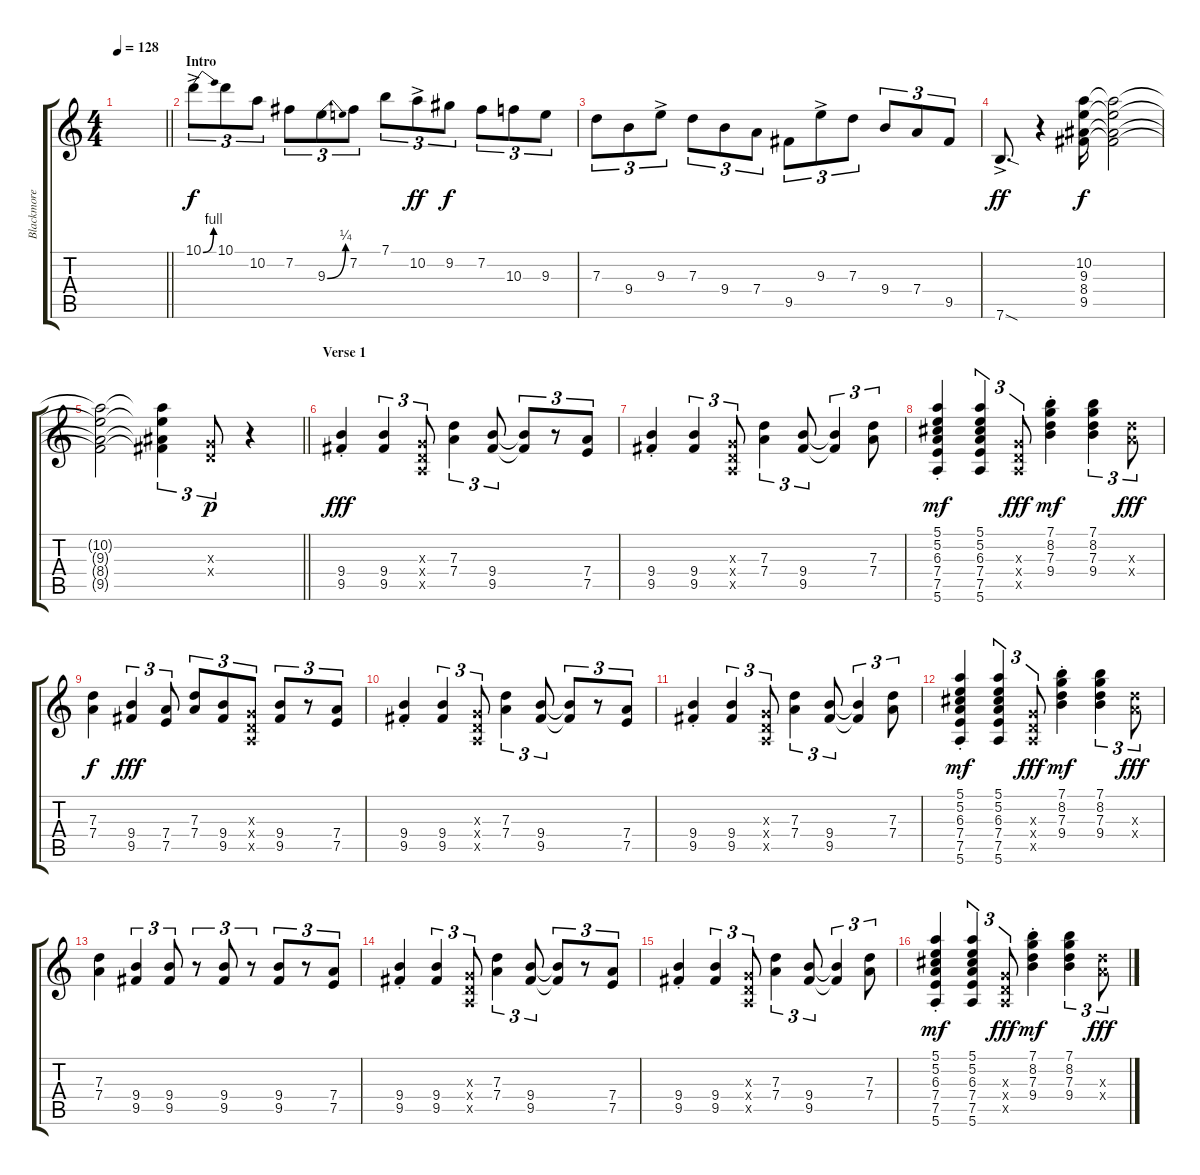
\track ("Blackmore" "Blackmore") {instrument overdrivenguitar}
\staff {score tabs}
\tuning (E4 B3 G3 D3 A2 E2) {hide}
\ts (4 4)
\tempo 128
\clef g2
\barLineRight lightlight
\ks c
|
\section ("" "Intro")
10.1{be (bend 0 0 60 4) ac}.8{tu (3 2)} 10.1.8{tu (3 2) dy f} 10.2.8{tu (3 2)} 7.2.8{tu (3 2)} 9.3{be (bend 0 0 60 1)}.8{tu (3 2)} 7.2.8{tu (3 2)} 7.1.8{tu (3 2)} 10.2{ac}.8{tu (3 2) dy ff} 9.2.8{tu (3 2) dy f} 7.2.8{tu (3 2)} 10.3.8{tu (3 2)} 9.3.8{tu (3 2)} |
7.3.8{tu (3 2)} 9.4.8{tu (3 2)} 9.3{ac}.8{tu (3 2)} 7.3.8{tu (3 2)} 9.4.8{tu (3 2)} 7.4.8{tu (3 2)} 9.5.8{tu (3 2)} 9.3{ac}.8{tu (3 2)} 7.3.8{tu (3 2)} 9.4.8{tu (3 2)} 7.4.8{tu (3 2)} 9.5.8{tu (3 2)} |
7.6{sod ac}.8{d dy ff} r.4 (10.2 9.3 8.4 9.5).16{dy f} (10.2{t} 9.3{t} 8.4{t} 9.5{t}).2 |
\barLineRight lightlight
(10.2{t} 9.3{t} 8.4{t} 9.5{t}).2 (10.2{t} 9.3{t} 8.4{t} 9.5{t}).4{tu (3 2)} (0.3{x} 0.4{x}).8{tu (3 2) dy p} r.4 |
\section ("" "Verse 1")
(9.4{st} 9.5{st}).4{dy fff} (9.4 9.5).4{tu (3 2)} (0.3{x} 0.4{x} 0.5{x}).8{tu (3 2)} (7.3 7.4).4{tu (3 2)} (9.4 9.5).8{tu (3 2)} (9.4{t} 9.5{t}).8{tu (3 2)} r.8{tu (3 2)} (7.4 7.5).8{tu (3 2)} |
(9.4{st} 9.5{st}).4 (9.4 9.5).4{tu (3 2)} (0.3{x} 0.4{x} 0.5{x}).8{tu (3 2)} (7.3 7.4).4{tu (3 2)} (9.4 9.5).8{tu (3 2)} (9.4{t} 9.5{t}).4{tu (3 2)} (7.3 7.4).8{tu (3 2)} |
(5.1{st} 5.2{st} 6.3{st} 7.4{st} 7.5{st} 5.6{st}).4{dy mf} (5.1 5.2 6.3 7.4 7.5 5.6).4{tu (3 2)} (0.3{x} 0.4{x} 0.5{x}).8{tu (3 2) dy fff} (7.1{st} 8.2{st} 7.3{st} 9.4{st}).4{dy mf} (7.1 8.2 7.3 9.4).4{tu (3 2)} (7.3{x} 7.4{x}).8{tu (3 2) dy fff} |
(7.3 7.4).4{dy f} (9.4 9.5).4{tu (3 2) dy fff} (7.4 7.5).8{tu (3 2)} (7.3 7.4).8{tu (3 2)} (9.4 9.5).8{tu (3 2)} (0.3{x} 0.4{x} 0.5{x}).8{tu (3 2)} (9.4 9.5).8{tu (3 2)} r.8{tu (3 2)} (7.4 7.5).8{tu (3 2)} |
(9.4{st} 9.5{st}).4 (9.4 9.5).4{tu (3 2)} (0.3{x} 0.4{x} 0.5{x}).8{tu (3 2)} (7.3 7.4).4{tu (3 2)} (9.4 9.5).8{tu (3 2)} (9.4{t} 9.5{t}).8{tu (3 2)} r.8{tu (3 2)} (7.4 7.5).8{tu (3 2)} |
(9.4{st} 9.5{st}).4 (9.4 9.5).4{tu (3 2)} (0.3{x} 0.4{x} 0.5{x}).8{tu (3 2)} (7.3 7.4).4{tu (3 2)} (9.4 9.5).8{tu (3 2)} (9.4{t} 9.5{t}).4{tu (3 2)} (7.3 7.4).8{tu (3 2)} |
(5.1{st} 5.2{st} 6.3{st} 7.4{st} 7.5{st} 5.6{st}).4{dy mf} (5.1 5.2 6.3 7.4 7.5 5.6).4{tu (3 2)} (0.3{x} 0.4{x} 0.5{x}).8{tu (3 2) dy fff} (7.1{st} 8.2{st} 7.3{st} 9.4{st}).4{dy mf} (7.1 8.2 7.3 9.4).4{tu (3 2)} (7.3{x} 7.4{x}).8{tu (3 2) dy fff} |
(7.3 7.4).4 (9.4 9.5).4{tu (3 2)} (9.4 9.5).8{tu (3 2)} r.8{tu (3 2)} (9.4 9.5).8{tu (3 2)} r.8{tu (3 2)} (9.4 9.5).8{tu (3 2)} r.8{tu (3 2)} (7.4 7.5).8{tu (3 2)} |
(9.4{st} 9.5{st}).4 (9.4 9.5).4{tu (3 2)} (0.3{x} 0.4{x} 0.5{x}).8{tu (3 2)} (7.3 7.4).4{tu (3 2)} (9.4 9.5).8{tu (3 2)} (9.4{t} 9.5{t}).8{tu (3 2)} r.8{tu (3 2)} (7.4 7.5).8{tu (3 2)} |
(9.4{st} 9.5{st}).4 (9.4 9.5).4{tu (3 2)} (0.3{x} 0.4{x} 0.5{x}).8{tu (3 2)} (7.3 7.4).4{tu (3 2)} (9.4 9.5).8{tu (3 2)} (9.4{t} 9.5{t}).4{tu (3 2)} (7.3 7.4).8{tu (3 2)} |
(5.1{st} 5.2{st} 6.3{st} 7.4{st} 7.5{st} 5.6{st}).4{dy mf} (5.1 5.2 6.3 7.4 7.5 5.6).4{tu (3 2)} (0.3{x} 0.4{x} 0.5{x}).8{tu (3 2) dy fff} (7.1{st} 8.2{st} 7.3{st} 9.4{st}).4{dy mf} (7.1 8.2 7.3 9.4).4{tu (3 2)} (7.3{x} 7.4{x}).8{tu (3 2) dy fff}
